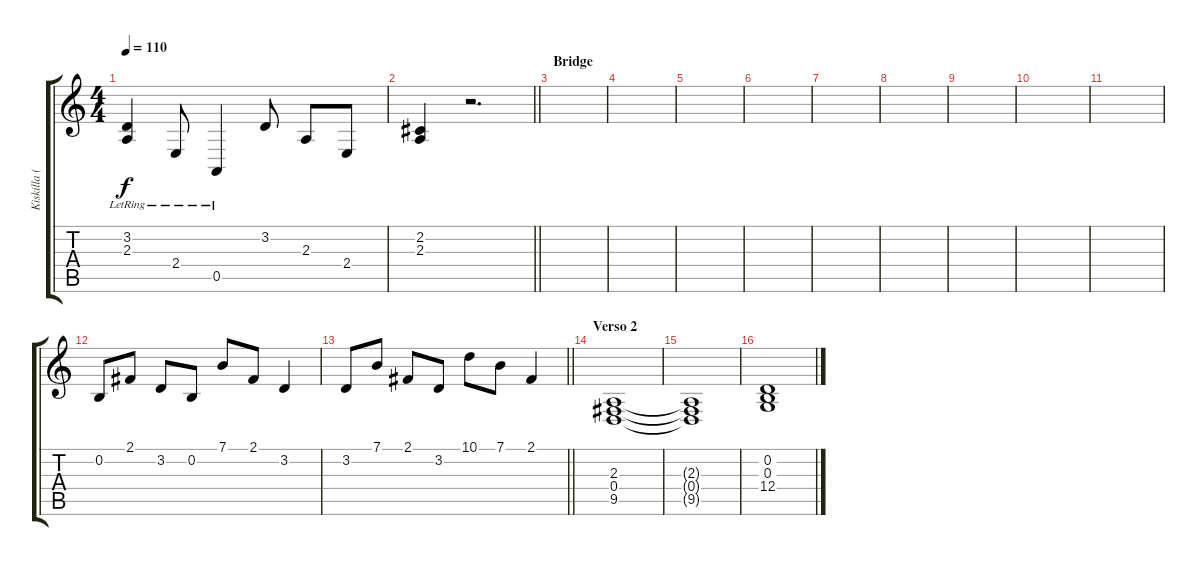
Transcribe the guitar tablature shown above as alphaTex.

\track ("Kiskilla (Pepe Herrero)" "Kiskilla (") {instrument acousticgrandpiano}
\staff {score tabs}
\tuning (E4 B3 G3 D3 A2 E2) {hide}
\ts (4 4)
\tempo 110
\clef g2
\ks c
(3.2{lr} 2.3{lr}).4{dy f} 2.4{lr}.8 0.5{lr}.4 3.2.8 2.3.8 2.4.8 |
\barLineRight lightlight
(2.2 2.3).4 r.2{d} |
\section ("" "Bridge")
|
|
|
|
|
|
|
|
|
0.2.8{instrument electricpiano1} 2.1.8 3.2.8 0.2.8 7.1.8 2.1.8 3.2.4 |
\barLineRight lightlight
3.2.8 7.1.8 2.1.8 3.2.8 10.1.8 7.1.8 2.1.4 |
\section ("" "Verso 2")
(2.3 0.4 9.5).1 |
(2.3{t} 0.4{t} 9.5{t}).1 |
(0.2 0.3 12.4).1
